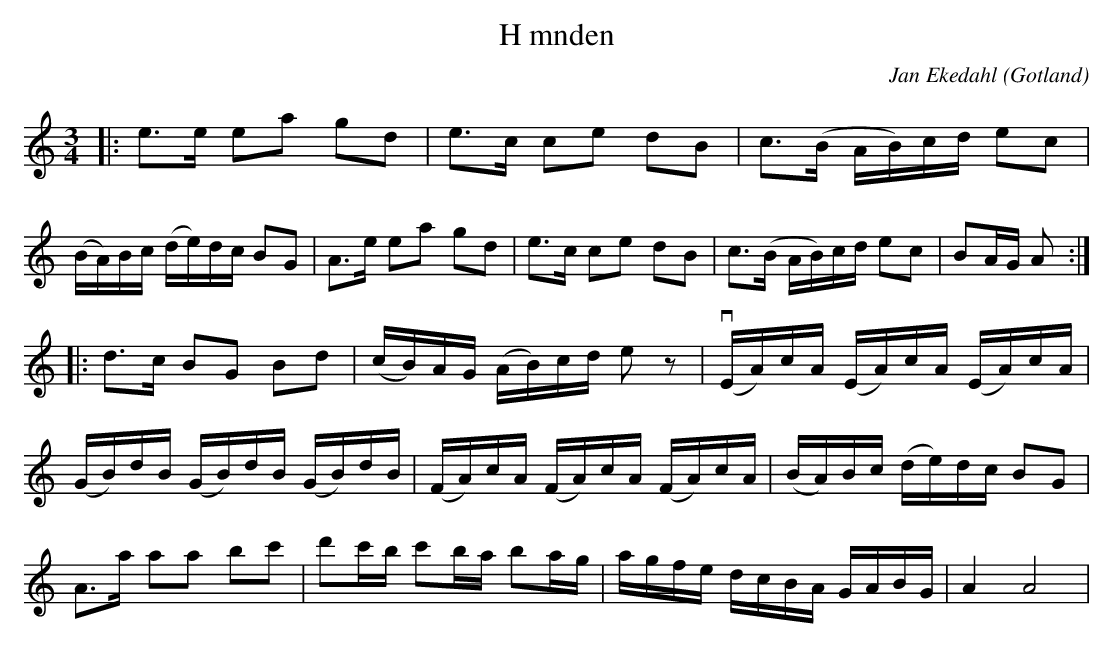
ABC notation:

X:1
T:H mnden
O:Gotland
C:Jan Ekedahl
M:3/4
L:1/8
K:Am
|: e>e ea gd | e>c ce dB | c>(B A/B/)c/d/ ec | (B/A/)B/c/ (d/e/)d/c/ BG | A>e ea gd | e>c ce dB | c>(B A/B/)c/d/ ec | BA/G/ A¡:|
|:d>c BG Bd | (c/B/)A/G/ (A/B/)c/d/ ez | v(E/A/)c/A/ (E/A/)c/A/ (E/A/)c/A/ | (G/B/)d/B/ (G/B/)d/B/ (G/B/)d/B/ | (F/A/)c/A/ (F/A/)c/A/ (F/A/)c/A/ | (B/A/)B/c/ (d/e/)d/c/ BG | A>a aa bc' | d'c'/b/ c'b/a/ ba/g/ | a/g/f/e/ d/c/B/A/ G/A/B/G/ | A2 A4 |
